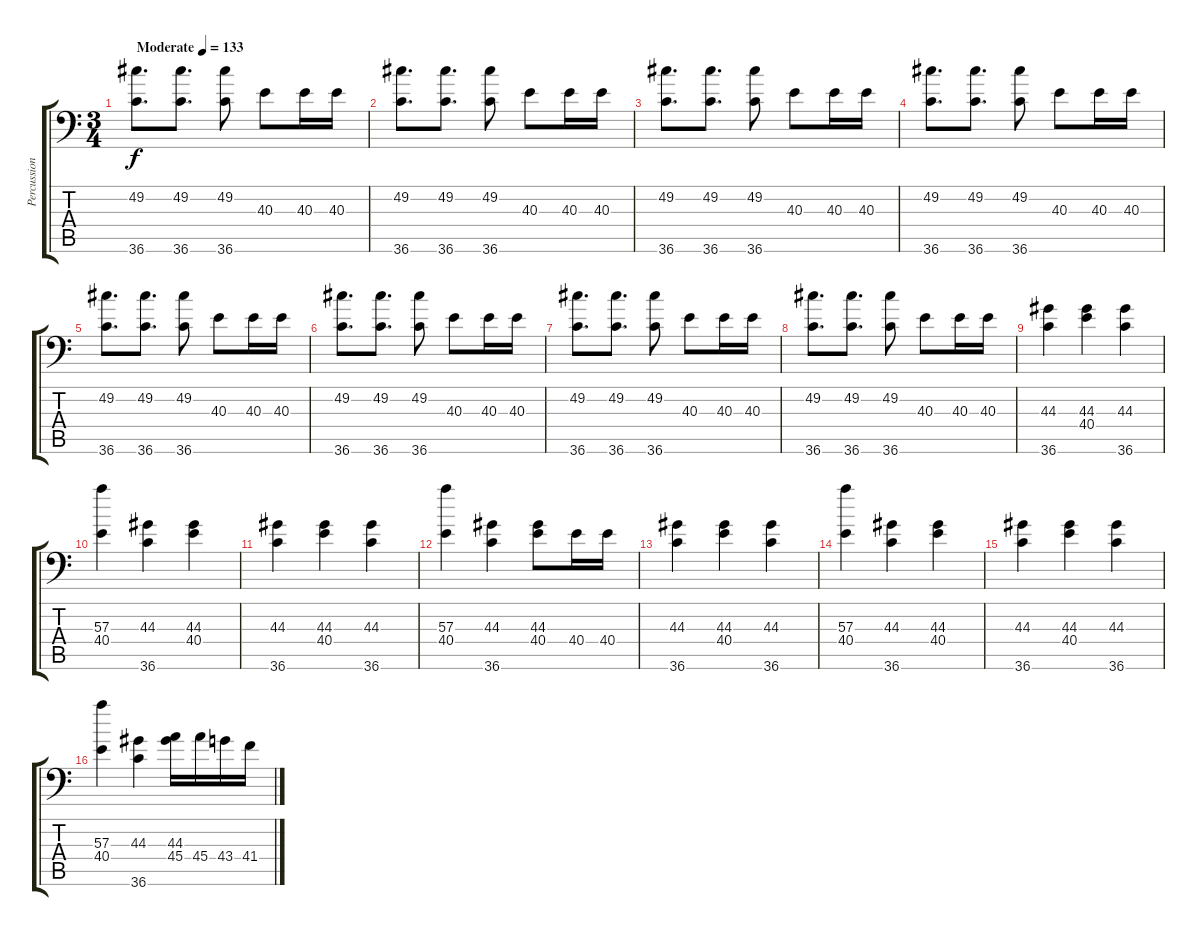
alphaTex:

\track ("Percussion" "Percussion") {instrument acousticgrandpiano}
\staff {score tabs}
\tuning (C-1 C-1 C-1 C-1 C-1 C-1) {hide}
\ts (3 4)
\tempo (133 "Moderate")
\clef f4
\ks c
(49.2 36.6).8{d dy f instrument acousticgrandpiano} (49.2 36.6).8{d} (49.2 36.6).8 40.3.8 40.3.16 40.3.16 |
(49.2 36.6).8{d} (49.2 36.6).8{d} (49.2 36.6).8 40.3.8 40.3.16 40.3.16 |
(49.2 36.6).8{d} (49.2 36.6).8{d} (49.2 36.6).8 40.3.8 40.3.16 40.3.16 |
(49.2 36.6).8{d} (49.2 36.6).8{d} (49.2 36.6).8 40.3.8 40.3.16 40.3.16 |
(49.2 36.6).8{d} (49.2 36.6).8{d} (49.2 36.6).8 40.3.8 40.3.16 40.3.16 |
(49.2 36.6).8{d} (49.2 36.6).8{d} (49.2 36.6).8 40.3.8 40.3.16 40.3.16 |
(49.2 36.6).8{d} (49.2 36.6).8{d} (49.2 36.6).8 40.3.8 40.3.16 40.3.16 |
(49.2 36.6).8{d} (49.2 36.6).8{d} (49.2 36.6).8 40.3.8 40.3.16 40.3.16 |
(44.3 36.6).4 (44.3 40.4).4 (44.3 36.6).4 |
(57.3 40.4).4 (44.3 36.6).4 (44.3 40.4).4 |
(44.3 36.6).4 (44.3 40.4).4 (44.3 36.6).4 |
(57.3 40.4).4 (44.3 36.6).4 (44.3 40.4).8 40.4.16 40.4.16 |
(44.3 36.6).4 (44.3 40.4).4 (44.3 36.6).4 |
(57.3 40.4).4 (44.3 36.6).4 (44.3 40.4).4 |
(44.3 36.6).4 (44.3 40.4).4 (44.3 36.6).4 |
(57.3 40.4).4 (44.3 36.6).4 (44.3 45.4).16 45.4.16 43.4.16 41.4.16
